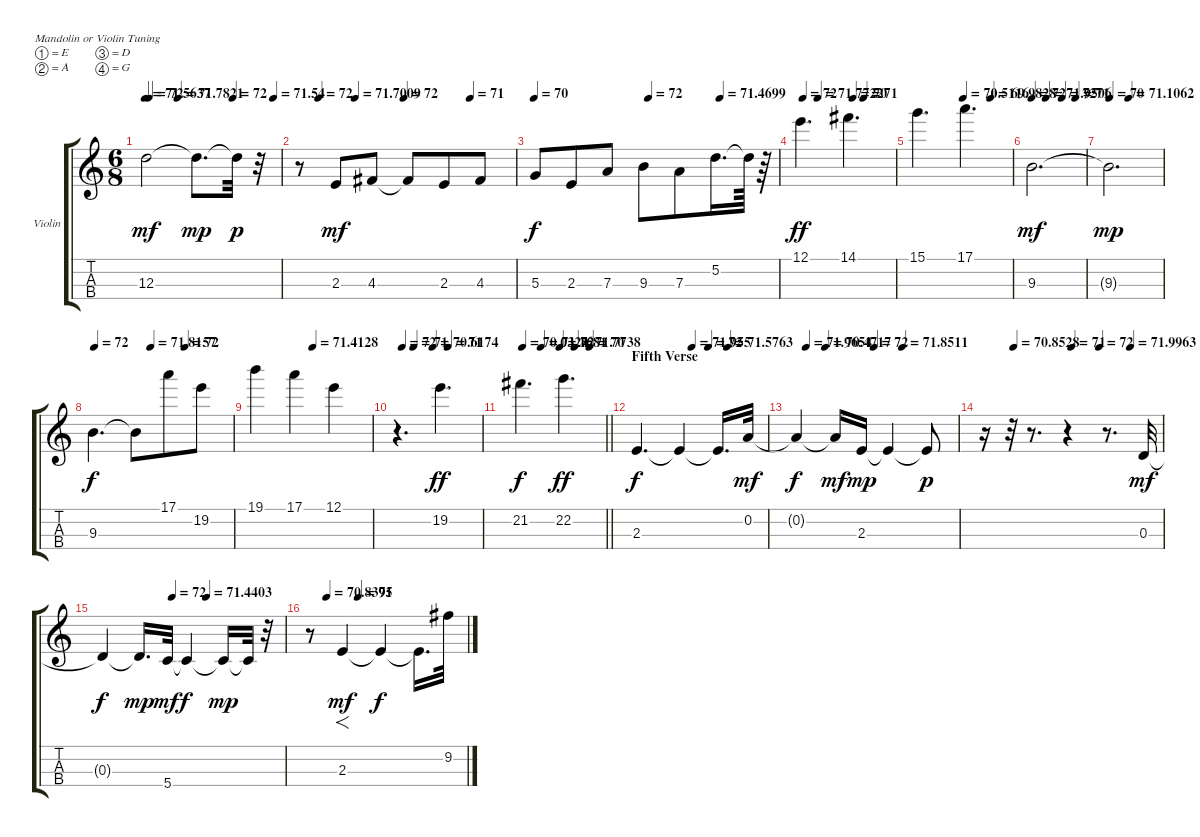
\bracketExtendMode groupsimilarinstruments
\firstSystemTrackNameOrientation horizontal
\otherSystemsTrackNameOrientation horizontal
\track ("Violin 2" "Violin") {instrument violin}
\staff {score tabs}
\tuning (E5 A4 D4 G3)
\ts (6 8)
\tempo
71.5637
\tempo (72 0.03125)
\tempo (71.7821 0.24375)
\tempo (72 0.65)
\tempo (71.54 0.95)
\accidentals auto
\clef g2
\ottava regular
\simile none
\scale
0.333333
\ks c
12.3.2{dy mf} 12.3{t}.8{d dy mp} 12.3{t}.32{dy p} r.32 |
\tempo (72 0.09375)
\tempo (71.7009 0.2625)
\tempo (72 0.4875)
\tempo (71 0.79375)
\scale
0.333333 r.8 2.3.8{dy mf} 4.3.8 4.3{t}.8 2.3.8 4.3.8 |
\tempo 70
\tempo (72 0.46875)
\tempo (71.4699 0.7625)
\scale
0.333333 5.3.8{dy f} 2.3.8 7.3.8 9.3.8 7.3.8 5.2.16{d} 5.2{t}.64 r.64 |
\tempo (72 0.0375)
\tempo (71.7722 0.19375)
\tempo (70 0.5625)
\tempo (71 0.675)
\scale
0.333333 12.1.4{d dy ff} 14.1.4{d} |
\tempo (70.5116 0.49375)
\tempo (69.9828 0.78125)
\scale
0.333333 15.1.4{d} 17.1.4{d} |
\tempo (72 0.025)
\tempo (71.9506 0.2875)
\tempo (72 0.58125)
\tempo (71 0.825)
\scale
0.333333 9.3.2{d dy mf} |
\tempo (70 0.04375)
\tempo (71.1062 0.3875)
\scale
0.333333 9.3{t}.2{d dy mp} |
\tempo (72 0.01875)
\tempo (71.8157 0.41875)
\tempo (72 0.6625)
\scale
0.333333 9.3.4{d dy f} 9.3{t}.8 17.1.8 19.2.8 |
\tempo (71.4128 0.5)
\scale
0.333333 19.1.4 17.1.4 12.1.4 |
\tempo (72 0.06875)
\tempo (71 0.20625)
\tempo (70.6174 0.43125)
\tempo (71 0.6125)
\scale
0.333333 r.4{d} 19.2.4{d dy ff} |
\tempo (70.0324 0.0375)
\tempo (71.1681 0.25625)
\tempo (72 0.475)
\tempo (71.7738 0.65)
\tempo (70 0.825)
\scale
0.333333
\barLineRight lightlight
21.2.4{d dy f} 22.2.4{d dy ff} |
\section ("" "Fifth Verse")
\tempo (71.955 0.43125)
\tempo (72 0.55625)
\tempo (71.5763 0.7)
\scale
0.333333 2.3.4{d dy f} 2.3{t}.4 2.3{t}.16{d} 0.2.32{dy mf} |
\tempo (71.9654 0.06875)
\tempo (70.4717 0.1875)
\tempo (72 0.4875)
\tempo (71.8511 0.6625)
\scale
0.333333 0.2{t}.4{dy f} 0.2{t}.16{dy mf} 2.3.16{dy mp} 2.3{t}.4 2.3{t}.8{dy p} |
\tempo (70.8528 0.16875)
\tempo (71 0.49375)
\tempo (72 0.65)
\tempo (71.9963 0.825)
\scale
0.333333 r.16 r.32 r.8{d} r.4 r.8{d} 0.3.32{dy mf} |
\tempo (72 0.3875)
\tempo (71.4403 0.575)
\scale
0.333333 0.3{t}.4{dy f} 0.3{t}.16{d dy mp} 5.4.32{dy mf} 5.4{t}.4{dy f} 5.4{t}.16{dy mp} 5.4{t}.32 r.32 |
\tempo (70.8395 0.1125)
\tempo (71 0.3125)
\scale
0.333333 r.8 2.3.4{f dy mf} 2.3{t}.4{dy f} 2.3{t}.16{d} 9.2.32
